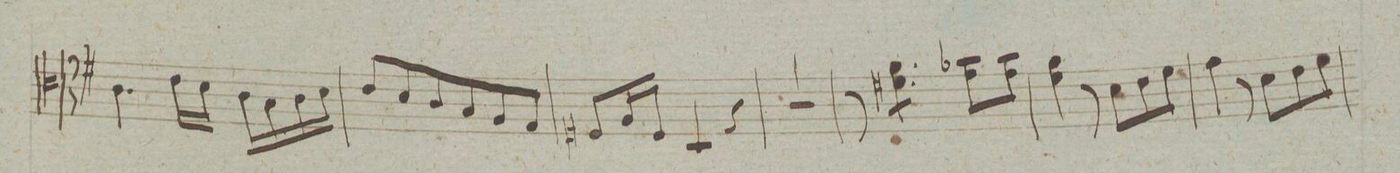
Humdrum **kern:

**kern	**dynam
*I"Viola	*
*clefC3	*
*k[f#]	*
*M3/4	*
4.c\	.
16e\LL	.
16d\JJ	.
16c\LL	.
16B\	.
16c\	.
16d\JJ	.
=100	=100
8e/L	.
8d/	.
8c/	.
8B/	.
8A/	.
8G/J	.
=101	=101
8F#X/L	.
16A/L	.
16F#/JJ	.
4D/	.
4r	.
=102	=102
2.r	.
=103	=103
8r	.
*tremolo	*
8a 8f#X\L	.
8a 8f#X\	.
8a 8f#X\J	.
*Xtremolo	*
8b-XL 8g\	.
8b-J 8g\	.
=104	=104
4a 4f#\	.
8r	.
8d\L	.
8e\	.
8f#\J	.
=105	=105
4g\	.
8r	.
8d\L	.
8e\	.
8f#\J	.
=106	=106
*-	*-
